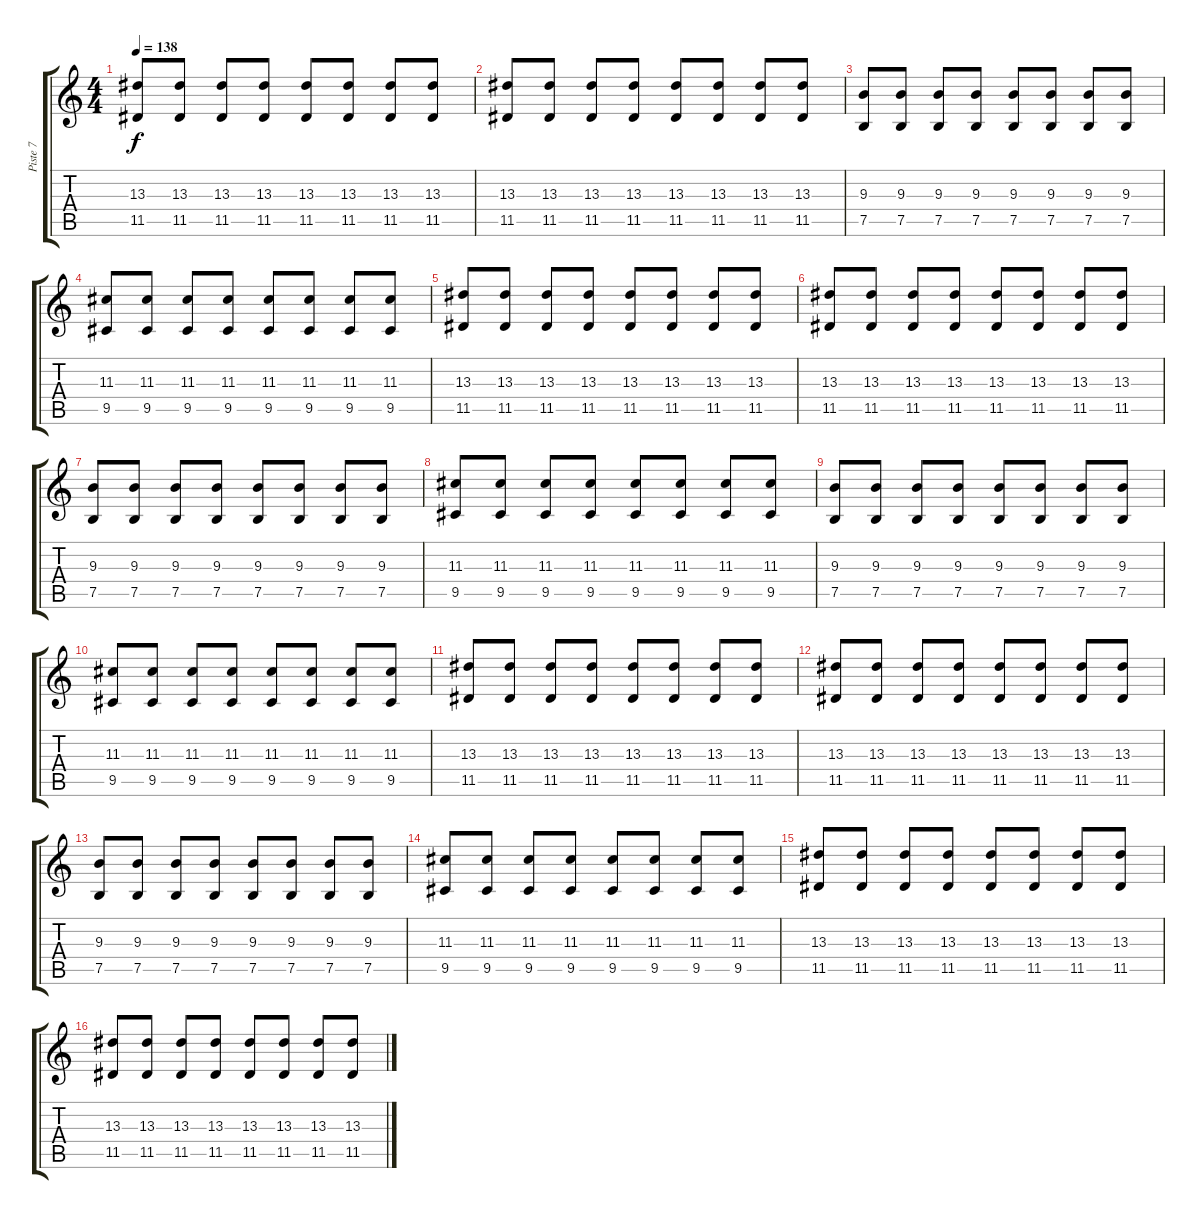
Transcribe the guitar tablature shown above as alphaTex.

\track ("Piste 7" "Piste 7") {instrument overdrivenguitar}
\staff {score tabs}
\tuning (B3 Gb3 D3 A2 E2 B1) {hide}
\ts (4 4)
\tempo 138
\clef g2
\ks c
(13.3 11.5).8{dy f} (13.3 11.5).8 (13.3 11.5).8 (13.3 11.5).8 (13.3 11.5).8 (13.3 11.5).8 (13.3 11.5).8 (13.3 11.5).8 |
(13.3 11.5).8 (13.3 11.5).8 (13.3 11.5).8 (13.3 11.5).8 (13.3 11.5).8 (13.3 11.5).8 (13.3 11.5).8 (13.3 11.5).8 |
(9.3 7.5).8 (9.3 7.5).8 (9.3 7.5).8 (9.3 7.5).8 (9.3 7.5).8 (9.3 7.5).8 (9.3 7.5).8 (9.3 7.5).8 |
(11.3 9.5).8 (11.3 9.5).8 (11.3 9.5).8 (11.3 9.5).8 (11.3 9.5).8 (11.3 9.5).8 (11.3 9.5).8 (11.3 9.5).8 |
(13.3 11.5).8 (13.3 11.5).8 (13.3 11.5).8 (13.3 11.5).8 (13.3 11.5).8 (13.3 11.5).8 (13.3 11.5).8 (13.3 11.5).8 |
(13.3 11.5).8 (13.3 11.5).8 (13.3 11.5).8 (13.3 11.5).8 (13.3 11.5).8 (13.3 11.5).8 (13.3 11.5).8 (13.3 11.5).8 |
(9.3 7.5).8 (9.3 7.5).8 (9.3 7.5).8 (9.3 7.5).8 (9.3 7.5).8 (9.3 7.5).8 (9.3 7.5).8 (9.3 7.5).8 |
(11.3 9.5).8 (11.3 9.5).8 (11.3 9.5).8 (11.3 9.5).8 (11.3 9.5).8 (11.3 9.5).8 (11.3 9.5).8 (11.3 9.5).8 |
(9.3 7.5).8 (9.3 7.5).8 (9.3 7.5).8 (9.3 7.5).8 (9.3 7.5).8 (9.3 7.5).8 (9.3 7.5).8 (9.3 7.5).8 |
(11.3 9.5).8 (11.3 9.5).8 (11.3 9.5).8 (11.3 9.5).8 (11.3 9.5).8 (11.3 9.5).8 (11.3 9.5).8 (11.3 9.5).8 |
(13.3 11.5).8 (13.3 11.5).8 (13.3 11.5).8 (13.3 11.5).8 (13.3 11.5).8 (13.3 11.5).8 (13.3 11.5).8 (13.3 11.5).8 |
(13.3 11.5).8 (13.3 11.5).8 (13.3 11.5).8 (13.3 11.5).8 (13.3 11.5).8 (13.3 11.5).8 (13.3 11.5).8 (13.3 11.5).8 |
(9.3 7.5).8 (9.3 7.5).8 (9.3 7.5).8 (9.3 7.5).8 (9.3 7.5).8 (9.3 7.5).8 (9.3 7.5).8 (9.3 7.5).8 |
(11.3 9.5).8 (11.3 9.5).8 (11.3 9.5).8 (11.3 9.5).8 (11.3 9.5).8 (11.3 9.5).8 (11.3 9.5).8 (11.3 9.5).8 |
(13.3 11.5).8 (13.3 11.5).8 (13.3 11.5).8 (13.3 11.5).8 (13.3 11.5).8 (13.3 11.5).8 (13.3 11.5).8 (13.3 11.5).8 |
(13.3 11.5).8 (13.3 11.5).8 (13.3 11.5).8 (13.3 11.5).8 (13.3 11.5).8 (13.3 11.5).8 (13.3 11.5).8 (13.3 11.5).8
